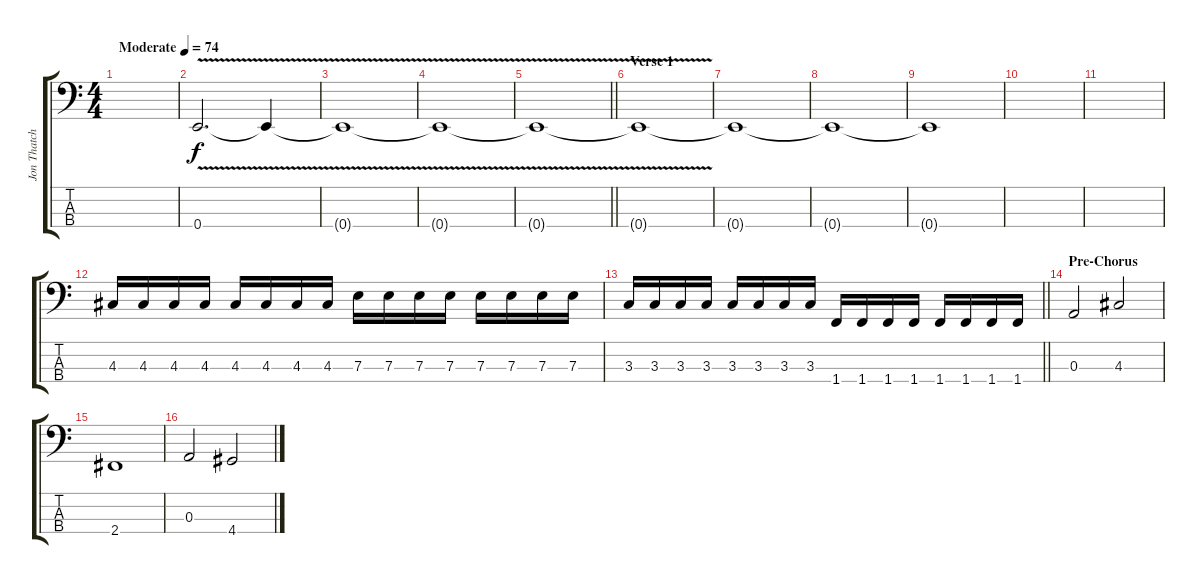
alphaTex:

\track ("Jon Thatcher" "Jon Thatch") {instrument electricbassfinger}
\staff {score tabs}
\tuning (G2 D2 A1 E1) {hide}
\ts (4 4)
\tempo (74 "Moderate")
\clef f4
\ks c
|
0.4{v}.2{d volume 0} 0.4{t}.4{volume 13} |
0.4{v t}.1 |
0.4{v t}.1 |
\barLineRight lightlight
0.4{v t}.1 |
\section ("" "Verse 1")
0.4{t}.1{volume 0} |
0.4{t}.1 |
0.4{t}.1 |
0.4{t}.1 |
|
|
4.3.16 4.3.16 4.3.16 4.3.16 4.3.16 4.3.16 4.3.16 4.3.16 7.3.16 7.3.16 7.3.16 7.3.16 7.3.16 7.3.16 7.3.16 7.3.16 |
\barLineRight lightlight
3.3.16 3.3.16 3.3.16 3.3.16 3.3.16 3.3.16 3.3.16 3.3.16 1.4.16 1.4.16 1.4.16 1.4.16 1.4.16 1.4.16 1.4.16 1.4.16 |
\section ("" "Pre-Chorus")
0.3.2 4.3.2 |
2.4.1 |
0.3.2 4.4.2
